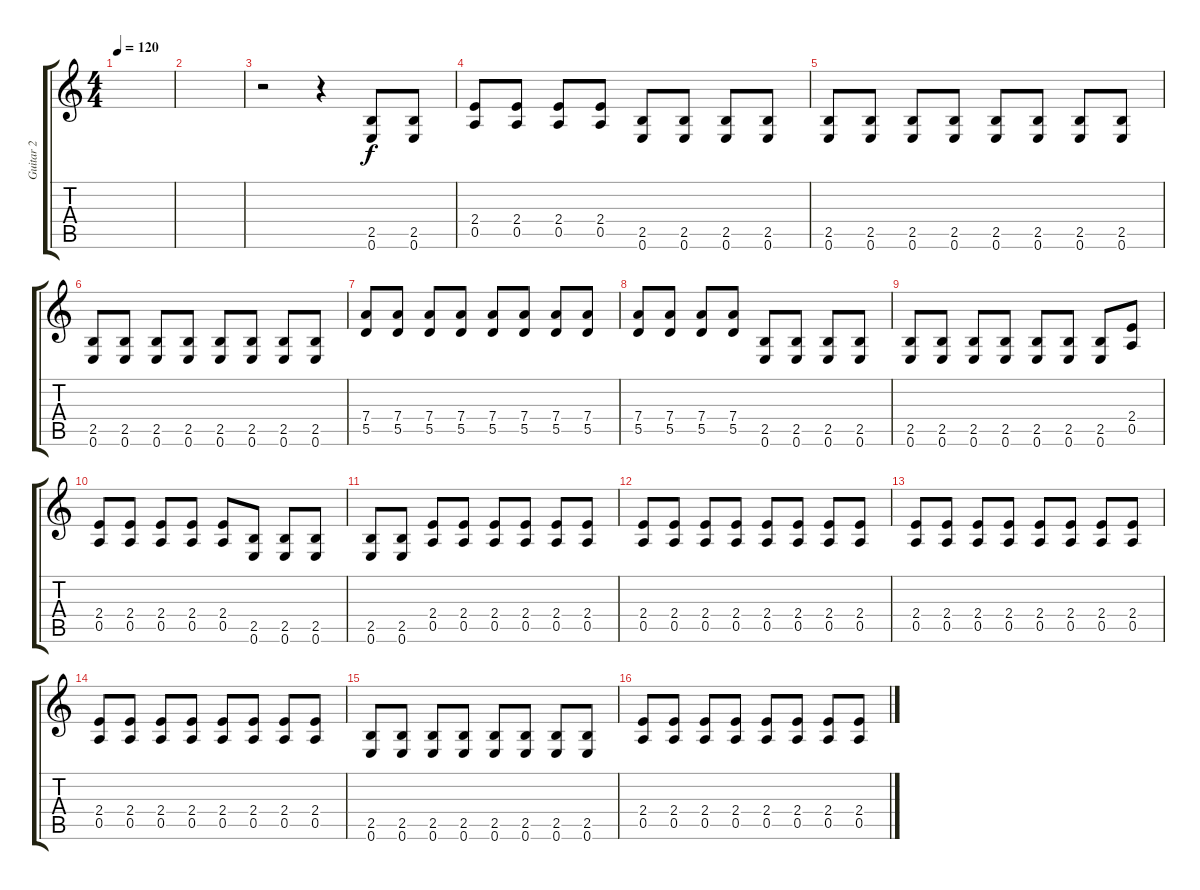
\track ("Guitar 2" "Guitar 2") {instrument distortionguitar}
\staff {score tabs}
\tuning (E4 B3 G3 D3 A2 E2) {hide}
\ts (4 4)
\tempo 120
\clef g2
\ks c
|
|
r.2 r.4 (2.5 0.6).8 (2.5 0.6).8 |
(2.4 0.5).8 (2.4 0.5).8 (2.4 0.5).8 (2.4 0.5).8 (2.5 0.6).8 (2.5 0.6).8 (2.5 0.6).8 (2.5 0.6).8 |
(2.5 0.6).8 (2.5 0.6).8 (2.5 0.6).8 (2.5 0.6).8 (2.5 0.6).8 (2.5 0.6).8 (2.5 0.6).8 (2.5 0.6).8 |
(2.5 0.6).8 (2.5 0.6).8 (2.5 0.6).8 (2.5 0.6).8 (2.5 0.6).8 (2.5 0.6).8 (2.5 0.6).8 (2.5 0.6).8 |
(7.4 5.5).8 (7.4 5.5).8 (7.4 5.5).8 (7.4 5.5).8 (7.4 5.5).8 (7.4 5.5).8 (7.4 5.5).8 (7.4 5.5).8 |
(7.4 5.5).8 (7.4 5.5).8 (7.4 5.5).8 (7.4 5.5).8 (2.5 0.6).8 (2.5 0.6).8 (2.5 0.6).8 (2.5 0.6).8 |
(2.5 0.6).8 (2.5 0.6).8 (2.5 0.6).8 (2.5 0.6).8 (2.5 0.6).8 (2.5 0.6).8 (2.5 0.6).8 (2.4 0.5).8 |
(2.4 0.5).8 (2.4 0.5).8 (2.4 0.5).8 (2.4 0.5).8 (2.4 0.5).8 (2.5 0.6).8 (2.5 0.6).8 (2.5 0.6).8 |
(2.5 0.6).8 (2.5 0.6).8 (2.4 0.5).8 (2.4 0.5).8 (2.4 0.5).8 (2.4 0.5).8 (2.4 0.5).8 (2.4 0.5).8 |
(2.4 0.5).8 (2.4 0.5).8 (2.4 0.5).8 (2.4 0.5).8 (2.4 0.5).8 (2.4 0.5).8 (2.4 0.5).8 (2.4 0.5).8 |
(2.4 0.5).8 (2.4 0.5).8 (2.4 0.5).8 (2.4 0.5).8 (2.4 0.5).8 (2.4 0.5).8 (2.4 0.5).8 (2.4 0.5).8 |
(2.4 0.5).8 (2.4 0.5).8 (2.4 0.5).8 (2.4 0.5).8 (2.4 0.5).8 (2.4 0.5).8 (2.4 0.5).8 (2.4 0.5).8 |
(2.5 0.6).8 (2.5 0.6).8 (2.5 0.6).8 (2.5 0.6).8 (2.5 0.6).8 (2.5 0.6).8 (2.5 0.6).8 (2.5 0.6).8 |
(2.4 0.5).8 (2.4 0.5).8 (2.4 0.5).8 (2.4 0.5).8 (2.4 0.5).8 (2.4 0.5).8 (2.4 0.5).8 (2.4 0.5).8
